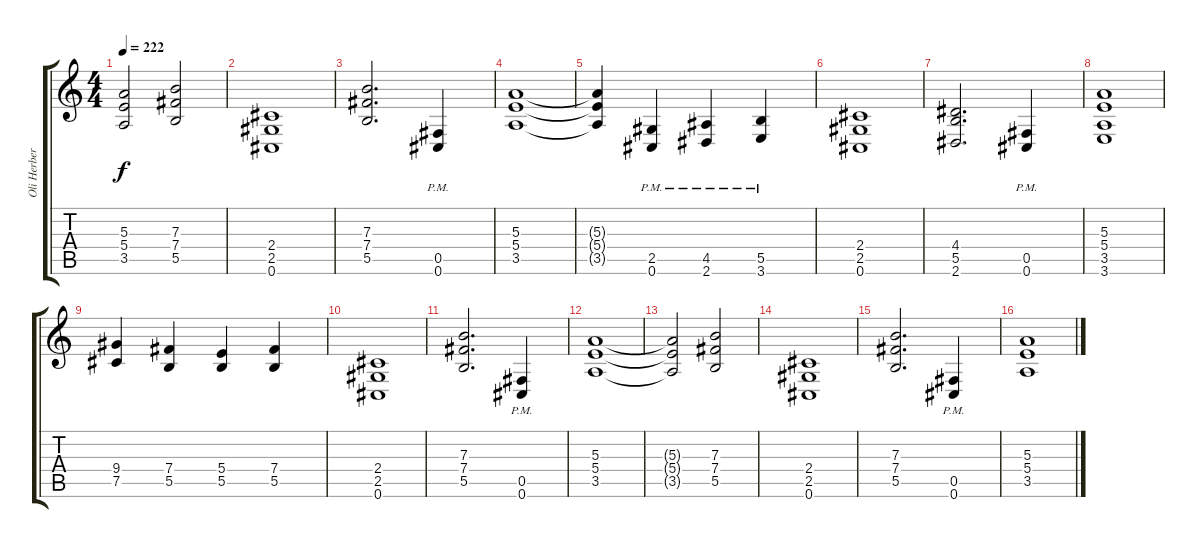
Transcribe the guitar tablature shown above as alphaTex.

\track ("Oli Herbert" "Oli Herber") {instrument distortionguitar}
\staff {score tabs}
\tuning (Db4 Ab3 E3 B2 Gb2 Db2) {hide}
\ts (4 4)
\tempo 222
\clef g2
\ks c
(5.3{t} 5.4{t} 3.5{t}).2{dy f} (7.3 7.4 5.5).2 |
(2.4 2.5 0.6).1 |
(7.3 7.4 5.5).2{d} (0.5{pm} 0.6{pm}).4 |
(5.3 5.4 3.5).1 |
(5.3{t} 5.4{t} 3.5{t}).4 (2.5{pm} 0.6{pm}).4 (4.5{pm} 2.6{pm}).4 (5.5{pm} 3.6{pm}).4 |
(2.4 2.5 0.6).1 |
(4.4 5.5 2.6).2{d} (0.5{pm} 0.6{pm}).4 |
(5.3 5.4 3.5 3.6).1 |
(9.4 7.5).4 (7.4 5.5).4 (5.4 5.5).4 (7.4 5.5).4 |
(2.4 2.5 0.6).1 |
(7.3 7.4 5.5).2{d} (0.5{pm} 0.6{pm}).4 |
(5.3 5.4 3.5).1 |
(5.3{t} 5.4{t} 3.5{t}).2 (7.3 7.4 5.5).2 |
(2.4 2.5 0.6).1 |
(7.3 7.4 5.5).2{d} (0.5{pm} 0.6{pm}).4 |
(5.3 5.4 3.5).1
